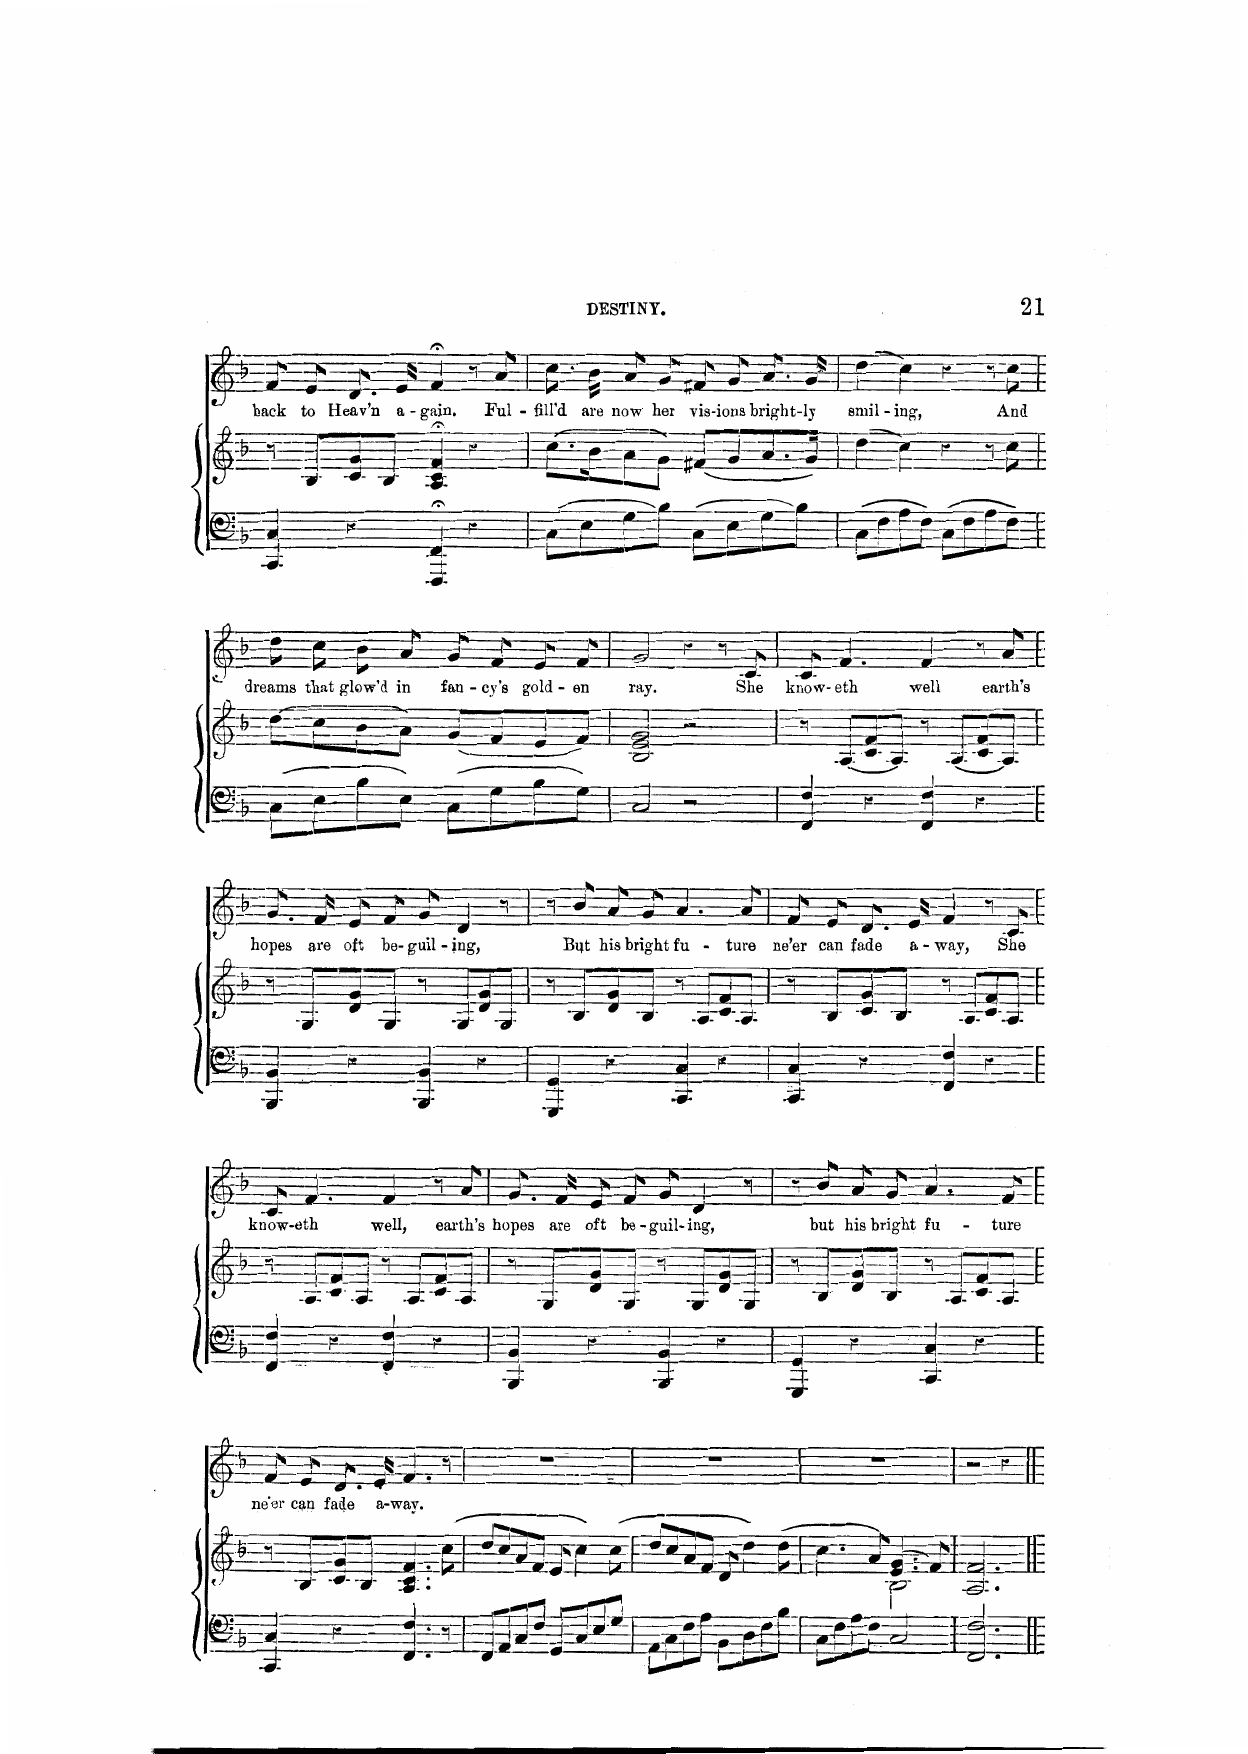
**kern	**kern	**kern	**text
*part2	*part2	*part1	*part1
*staff3	*staff2	*staff1	*staff1
*I"Piano	*	*I"Voice	*
*I'Pno	*	*	*
*clefF4	*clefG2	*clefG2	*
*k[b-]	*k[b-]	*k[b-]	*
*M4/4	*M4/4	*M4/4	*
*met(c)	*met(c)	*met(c)	*
=36	=36	=36	=36
4CC/ 4C/	8r	8f/L	back
.	8B-/L	8e/J	to
4r	8c/ 8g/	8.d/L	Heav’n
.	8B-/J	.	.
.	.	16e/Jk	a
4FFF/;< 4FF/;<	4A/;< 4c/;< 4f/;<	4f;</	gain.
4r	4r	8r	.
.	.	8a/	Ful-
=37	=37	=37	=37
8C\L	(8.cc\L	8.cc\L	-fill’d
8E\	.	.	.
.	16b-\K	16b-\Jk	are
8G\	8a\	8a/L	now
8B-\J	8g\J)	8g/J	her
8C\L	(8f#X/L	8f#X/L	vis-
8E\	8g/	8g/J	-ions
8G\	8.a/	8.a/L	bright-
8B-\J	.	.	.
.	16g/Jk)	16g/Jk	-ly
=38	=38	=38	=38
8C\L	(4dd\	(4dd\	smil-
8F\	.	.	.
8A\	4cc\)	4cc\)	-ing,
8F\J	.	.	.
8C\L	4r	4r	.
8F\	.	.	.
8A\	8r	8r	.
8F\J	8cc\	8cc\	And
=39	=39	=39	=39
8C\L	(8dd\L	8dd\L	dreams
8E\	8cc\	8cc\J	that
8B-\	8b-\	8b-/L	glow’d
8E\J	8a\J)	8a/J	in
8C\L	(8g/L	8g/L	fan-
8G\	8f/	8f/J	-cy’s
8B-\	8e/	8e/L	gold-
8G\J	8f/J)	8f/J	-en
=40	=40	=40	=40
2C/	2B-/ 2e/ 2g/	2g/	ray.
2r	2r	4r	.
.	.	8r	.
.	.	8c/	She
=41	=41	=41	=41
4FF/ 4F/	8r	8c/	know-
.	(8A/L	4.f/	-eth
4r	8c/ 8f/	.	.
.	8A/J)	.	.
4FF/ 4F/	8r	4f/	well
.	(8A/L	.	.
4r	8c/ 8f/	8r	.
.	8A/J)	8a/	earth’s
=42	=42	=42	=42
4BBB-/ 4BB-/	8r	8.g/L	hopes
.	8G/L	.	.
.	.	16f/Jk	are
4r	8d/ 8g/	8e/L	oft
.	8G/J	8f/J	be-
4BBB-/ 4BB-/	8r	8g/	-guil-
.	8G/L	4d/	-ing,
4r	8d/ 8g/	.	.
.	8G/J	8r	.
=43	=43	=43	=43
4GGG/ 4GG/	8r	8r	.
.	8B-/L	8b-/	But
4r	8d/ 8g/	8a/L	his
.	8B-/J	8g/J	bright
4CC/ 4C/	8r	4.a/	fu-
.	8A/L	.	.
4r	8c/ 8f/	.	.
.	8A/J	8a/	-ture
=44	=44	=44	=44
4CC/ 4C/	8r	8f/L	ne’er
.	8B-/L	8e/J	can
4r	8c/ 8g/	8.d/L	fade
.	8B-/J	.	.
.	.	16e/Jk	a-
4FF/ 4F/	8r	4f/	-way,
.	8A/L	.	.
4r	8c/ 8f/	8r	.
.	8A/J	8c/	She
=45	=45	=45	=45
4FF/ 4F/	8r	8c/	know-
.	8A/L	4.f/	-eth
4r	8c/ 8f/	.	.
.	8A/J	.	.
4FF/ 4F/	8r	4f/	well,
.	8A/L	.	.
4r	8c/ 8f/	8r	.
.	8A/J	8a/	earth’s
=46	=46	=46	=46
4BBB-/ 4BB-/	8r	8.g/L	hopes
.	8G/L	.	.
.	.	16f/Jk	are
4r	8d/ 8g/	8e/L	oft
.	8G/J	8f/J	be-
4BBB-/ 4BB-/	8r	8g/	-guil-
.	8G/L	4d/	-ing,
4r	8d/ 8g/	.	.
.	8G/J	8r	.
=47	=47	=47	=47
4GGG/ 4GG/	8r	8r	.
.	8B-/L	8b-/	but
4r	8d/ 8g/	8a/L	his
.	8B-/J	8g/J	bright
4CC/ 4C/	8r	4.a/	fu-
.	8A/L	.	.
4r	8c/ 8f/	.	.
.	8A/J	8f/	-ture
=48	=48	=48	=48
4CC/ 4C/	8r	8f/L	ne’er
.	8B-/L	8e/J	can
4r	8c/ 8g/	8.d/L	fade
.	8B-/J	.	.
.	.	16e/Jk	a-
4.FF/ 4.F/	4.A/ 4.c/ 4.f/	4.f/	-way.
8r	(8cc\	8r	.
=49	=49	=49	=49
8FF/L	8dd/L	1r	.
8AA/	8cc/	.	.
8C/	8a/	.	.
8F/J	8f/J	.	.
8GG/L	8e/	.	.
8C/	4cc\)	.	.
8E/	.	.	.
8G/J	(8cc\	.	.
=50	=50	=50	=50
8AA\L	8dd/L	1r	.
8C\	8cc/	.	.
8F\	8a/	.	.
8A\J	8f/J	.	.
8BB-\L	8d/	.	.
8D\	4dd\)	.	.
8F\	.	.	.
8B-\J	(8dd\	.	.
=51	=51	=51	=51
*	*^	*	*
8C\L	4.cc\	2ryy	1r	.
8F\	.	.	.	.
8A\	.	.	.	.
8F\J	8a/)	.	.	.
2C/	(>4.e/ 4.g/	2B-\	.	.
.	8f/)	.	.	.
*	*v	*v	*	*
=52	=52	=52	=52
2.FF/ 2.F/	2.A/ 2.f/	2r	.
.	.	4r	.
==	==	==	==
*-	*-	*-	*-
